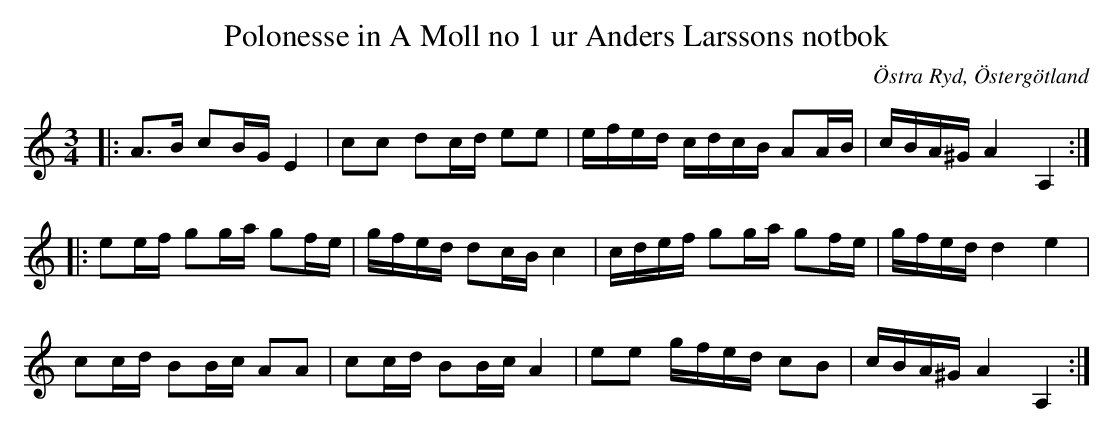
X:1
T: Polonesse in A Moll no 1 ur Anders Larssons notbok
O: Östra Ryd, Östergötland
M: 3/4
L: 1/16
K: Am
|: A2>B2 c2BG E4 | c2c2 d2cd e2e2 | efed cdcB A2AB | cBA^G A4 A,4 :|
|: e2ef g2ga g2fe | gfed d2cB c4 | cdef g2ga g2fe |  gfed d4 e4 |
c2cd B2Bc A2A2 | c2cd B2Bc A4 |  e2e2 gfed c2B2 | cBA^G A4 A,4 :|
